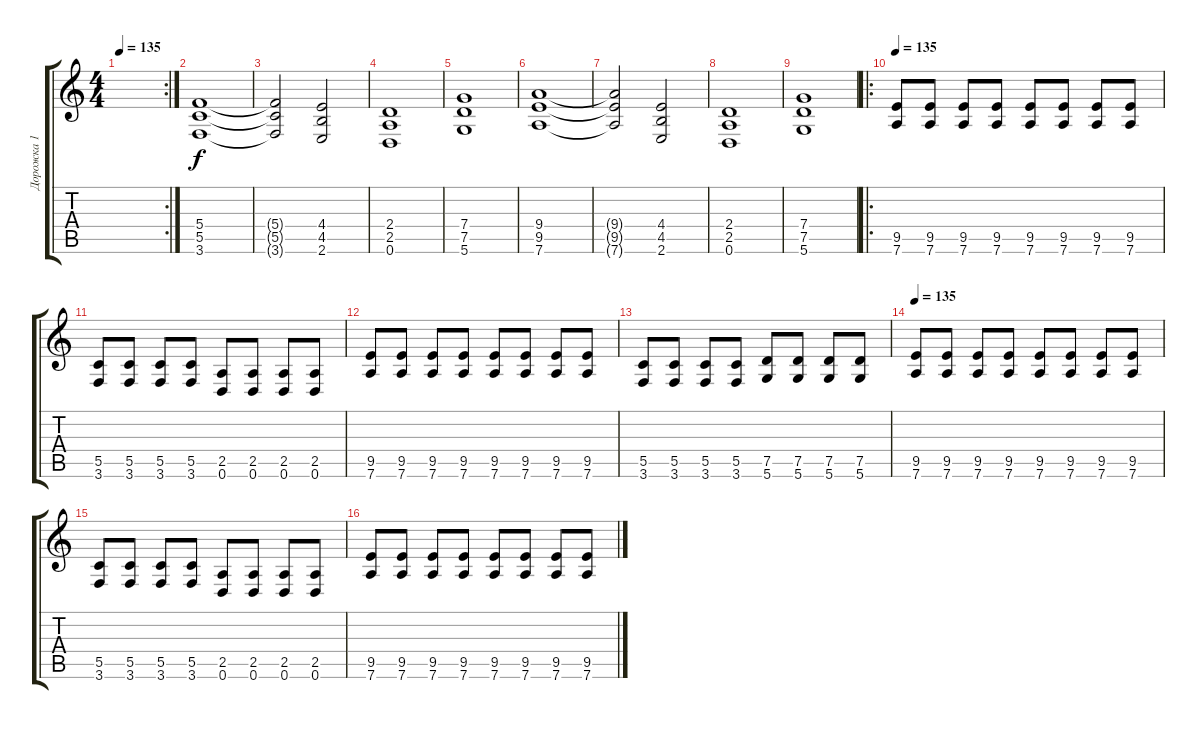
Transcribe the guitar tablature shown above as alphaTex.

\track ("Дорожка 1" "Дорожка 1") {solo instrument overdrivenguitar}
\staff {score tabs}
\tuning (D4 A3 F3 C3 G2 D2) {hide}
\rc 2
\ts (4 4)
\tempo 135
\clef g2
\ks c
|
(5.4 5.5 3.6).1 |
(5.4{t} 5.5{t} 3.6{t}).2 (4.4 4.5 2.6).2 |
(2.4 2.5 0.6).1 |
(7.4 7.5 5.6).1 |
(9.4 9.5 7.6).1 |
(9.4{t} 9.5{t} 7.6{t}).2 (4.4 4.5 2.6).2 |
(2.4 2.5 0.6).1 |
(7.4 7.5 5.6).1 |
\ro
\tempo 135
(9.5 7.6).8 (9.5 7.6).8 (9.5 7.6).8 (9.5 7.6).8 (9.5 7.6).8 (9.5 7.6).8 (9.5 7.6).8 (9.5 7.6).8 |
(5.5 3.6).8 (5.5 3.6).8 (5.5 3.6).8 (5.5 3.6).8 (2.5 0.6).8 (2.5 0.6).8 (2.5 0.6).8 (2.5 0.6).8 |
(9.5 7.6).8 (9.5 7.6).8 (9.5 7.6).8 (9.5 7.6).8 (9.5 7.6).8 (9.5 7.6).8 (9.5 7.6).8 (9.5 7.6).8 |
(5.5 3.6).8 (5.5 3.6).8 (5.5 3.6).8 (5.5 3.6).8 (7.5 5.6).8 (7.5 5.6).8 (7.5 5.6).8 (7.5 5.6).8 |
\tempo 135
(9.5 7.6).8 (9.5 7.6).8 (9.5 7.6).8 (9.5 7.6).8 (9.5 7.6).8 (9.5 7.6).8 (9.5 7.6).8 (9.5 7.6).8 |
(5.5 3.6).8 (5.5 3.6).8 (5.5 3.6).8 (5.5 3.6).8 (2.5 0.6).8 (2.5 0.6).8 (2.5 0.6).8 (2.5 0.6).8 |
(9.5 7.6).8 (9.5 7.6).8 (9.5 7.6).8 (9.5 7.6).8 (9.5 7.6).8 (9.5 7.6).8 (9.5 7.6).8 (9.5 7.6).8
